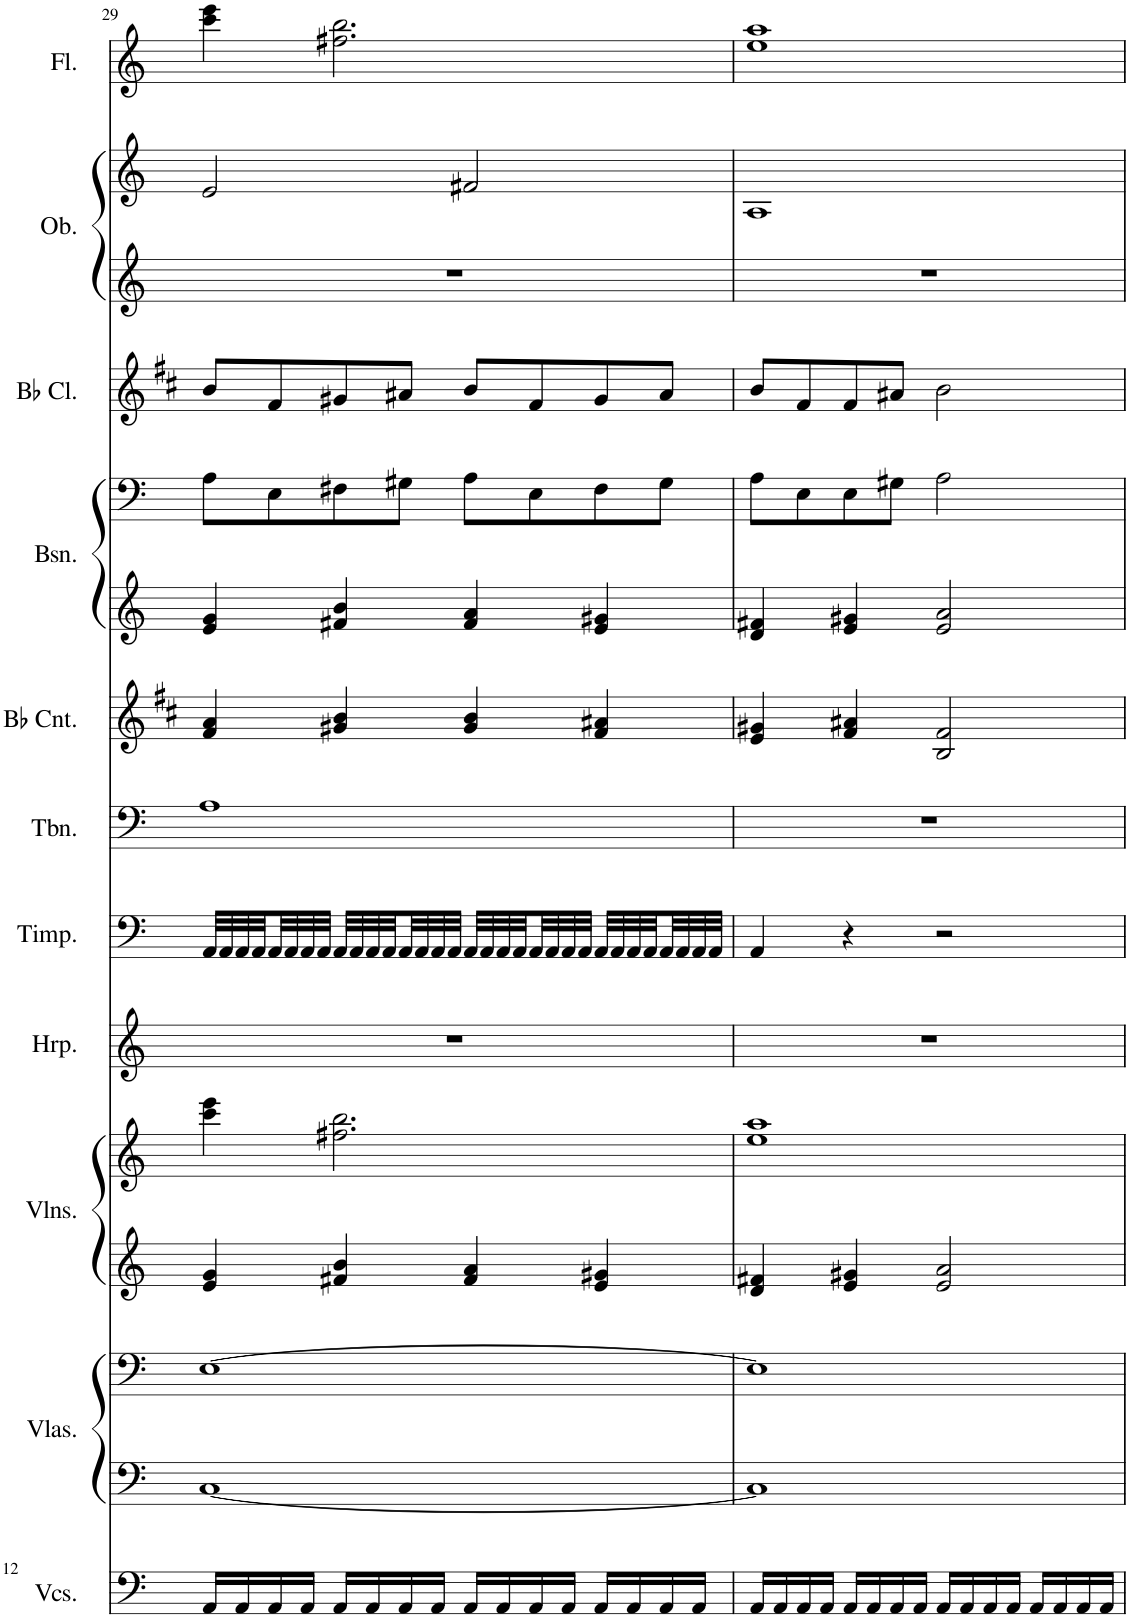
**kern	**kern	**kern	**kern	**kern	**kern	**kern	**kern	**kern	**kern	**kern	**kern	**kern	**kern	**kern
*part11	*part10	*part10	*part9	*part9	*part8	*part7	*part6	*part5	*part4	*part4	*part3	*part2	*part2	*part1
*staff15	*staff14	*staff13	*staff12	*staff11	*staff10	*staff9	*staff8	*staff7	*staff6	*staff5	*staff4	*staff3	*staff2	*staff1
*I"Violoncellos	*I"Violas	*	*I"Violins	*	*I"Harp	*I"Timpani	*I"Trombone	*I"Bb Cornet	*I"Bassoon	*	*I"Bb Clarinet	*I"Oboe	*	*I"Flute
*I'Vcs.	*I'Vlas.	*	*I'Vlns.	*	*I'Hrp.	*I'Timp.	*I'Tbn.	*I'Bb Cnt.	*I'Bsn.	*	*I'Bb Cl.	*I'Ob.	*	*I'Fl.
!!LO:PB:g=z
*clefF4	*clefF4	*clefF4	*clefG2	*clefG2	*clefG2	*clefF4	*clefF4	*clefG2	*clefG2	*clefF4	*clefG2	*clefG2	*clefG2	*clefG2
*	*	*	*	*	*	*	*	*Trd1c2	*	*	*Trd1c2	*	*	*
*k[]	*k[]	*k[]	*k[]	*k[]	*k[]	*k[]	*k[]	*k[f#c#]	*k[]	*k[]	*k[f#c#]	*k[]	*k[]	*k[]
*M4/4	*M4/4	*M4/4	*M4/4	*M4/4	*M4/4	*M4/4	*M4/4	*M4/4	*M4/4	*M4/4	*M4/4	*M4/4	*M4/4	*M4/4
=29	=29	=29	=29	=29	=29	=29	=29	=29	=29	=29	=29	=29	=29	=29
16AA/LL	[1C	[1E	4e/ 4g/	4ccc\ 4eee\	1r	32AA/LLL	1A	4f#/ 4a/	4e/ 4g/	8A\L	8b/L	1r	2e/	4ccc\ 4eee\
.	.	.	.	.	.	32AA/	.	.	.	.	.	.	.	.
16AA/	.	.	.	.	.	32AA/	.	.	.	.	.	.	.	.
.	.	.	.	.	.	32AA/	.	.	.	.	.	.	.	.
16AA/	.	.	.	.	.	32AA/	.	.	.	8E\	8f#/	.	.	.
.	.	.	.	.	.	32AA/	.	.	.	.	.	.	.	.
16AA/JJ	.	.	.	.	.	32AA/	.	.	.	.	.	.	.	.
.	.	.	.	.	.	32AA/JJJ	.	.	.	.	.	.	.	.
16AA/LL	.	.	4f#X/ 4b/	2.ff#X\ 2.bb\	.	32AA/LLL	.	4g#X/ 4b/	4f#X/ 4b/	8F#X\	8g#X/	.	.	2.ff#X\ 2.bb\
.	.	.	.	.	.	32AA/	.	.	.	.	.	.	.	.
16AA/	.	.	.	.	.	32AA/	.	.	.	.	.	.	.	.
.	.	.	.	.	.	32AA/	.	.	.	.	.	.	.	.
16AA/	.	.	.	.	.	32AA/	.	.	.	8G#X\J	8a#X/J	.	.	.
.	.	.	.	.	.	32AA/	.	.	.	.	.	.	.	.
16AA/JJ	.	.	.	.	.	32AA/	.	.	.	.	.	.	.	.
.	.	.	.	.	.	32AA/JJJ	.	.	.	.	.	.	.	.
16AA/LL	.	.	4f#/ 4a/	.	.	32AA/LLL	.	4g#/ 4b/	4f#/ 4a/	8A\L	8b/L	.	2f#X/	.
.	.	.	.	.	.	32AA/	.	.	.	.	.	.	.	.
16AA/	.	.	.	.	.	32AA/	.	.	.	.	.	.	.	.
.	.	.	.	.	.	32AA/	.	.	.	.	.	.	.	.
16AA/	.	.	.	.	.	32AA/	.	.	.	8E\	8f#/	.	.	.
.	.	.	.	.	.	32AA/	.	.	.	.	.	.	.	.
16AA/JJ	.	.	.	.	.	32AA/	.	.	.	.	.	.	.	.
.	.	.	.	.	.	32AA/JJJ	.	.	.	.	.	.	.	.
16AA/LL	.	.	4e/ 4g#X/	.	.	32AA/LLL	.	4f#/ 4a#X/	4e/ 4g#X/	8F#\	8g#/	.	.	.
.	.	.	.	.	.	32AA/	.	.	.	.	.	.	.	.
16AA/	.	.	.	.	.	32AA/	.	.	.	.	.	.	.	.
.	.	.	.	.	.	32AA/	.	.	.	.	.	.	.	.
16AA/	.	.	.	.	.	32AA/	.	.	.	8G#\J	8a#/J	.	.	.
.	.	.	.	.	.	32AA/	.	.	.	.	.	.	.	.
16AA/JJ	.	.	.	.	.	32AA/	.	.	.	.	.	.	.	.
.	.	.	.	.	.	32AA/JJJ	.	.	.	.	.	.	.	.
=30	=30	=30	=30	=30	=30	=30	=30	=30	=30	=30	=30	=30	=30	=30
16AA/LL	1C]	1E]	4d/ 4f#X/	1ee 1aa	1r	4AA/	1r	4e/ 4g#X/	4d/ 4f#X/	8A\L	8b/L	1r	1A	1ee 1aa
16AA/	.	.	.	.	.	.	.	.	.	.	.	.	.	.
16AA/	.	.	.	.	.	.	.	.	.	8E\	8f#/	.	.	.
16AA/JJ	.	.	.	.	.	.	.	.	.	.	.	.	.	.
16AA/LL	.	.	4e/ 4g#X/	.	.	4r	.	4f#/ 4a#X/	4e/ 4g#X/	8E\	8f#/	.	.	.
16AA/	.	.	.	.	.	.	.	.	.	.	.	.	.	.
16AA/	.	.	.	.	.	.	.	.	.	8G#X\J	8a#X/J	.	.	.
16AA/JJ	.	.	.	.	.	.	.	.	.	.	.	.	.	.
16AA/LL	.	.	2e/ 2a/	.	.	2r	.	2B/ 2f#/	2e/ 2a/	2A\	2b\	.	.	.
16AA/	.	.	.	.	.	.	.	.	.	.	.	.	.	.
16AA/	.	.	.	.	.	.	.	.	.	.	.	.	.	.
16AA/JJ	.	.	.	.	.	.	.	.	.	.	.	.	.	.
16AA/LL	.	.	.	.	.	.	.	.	.	.	.	.	.	.
16AA/	.	.	.	.	.	.	.	.	.	.	.	.	.	.
16AA/	.	.	.	.	.	.	.	.	.	.	.	.	.	.
16AA/JJ	.	.	.	.	.	.	.	.	.	.	.	.	.	.
=	=	=	=	=	=	=	=	=	=	=	=	=	=	=
*-	*-	*-	*-	*-	*-	*-	*-	*-	*-	*-	*-	*-	*-	*-
